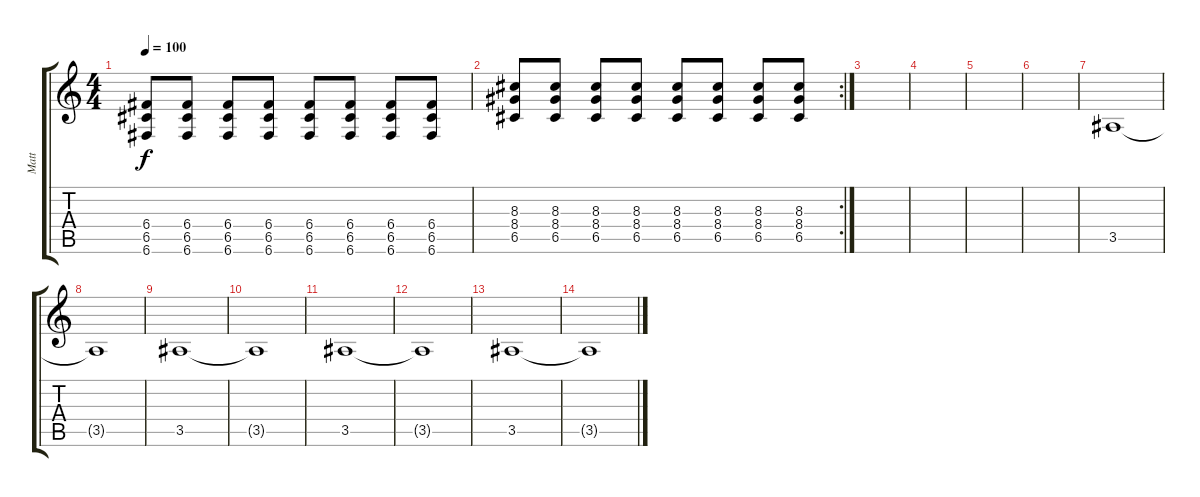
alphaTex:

\track ("Matt" "Matt") {instrument overdrivenguitar}
\staff {score tabs}
\tuning (D4 A3 F3 C3 G2 C2) {hide}
\ts (4 4)
\tempo 100
\clef g2
\ks c
(6.4 6.5 6.6).8{dy f} (6.4 6.5 6.6).8 (6.4 6.5 6.6).8 (6.4 6.5 6.6).8 (6.4 6.5 6.6).8 (6.4 6.5 6.6).8 (6.4 6.5 6.6).8 (6.4 6.5 6.6).8 |
\rc 2
(8.3 8.4 6.5).8 (8.3 8.4 6.5).8 (8.3 8.4 6.5).8 (8.3 8.4 6.5).8 (8.3 8.4 6.5).8 (8.3 8.4 6.5).8 (8.3 8.4 6.5).8 (8.3 8.4 6.5).8 |
|
|
|
|
3.5.1 |
3.5{t}.1 |
3.5.1 |
3.5{t}.1 |
3.5.1 |
3.5{t}.1 |
3.5.1 |
3.5{t}.1
